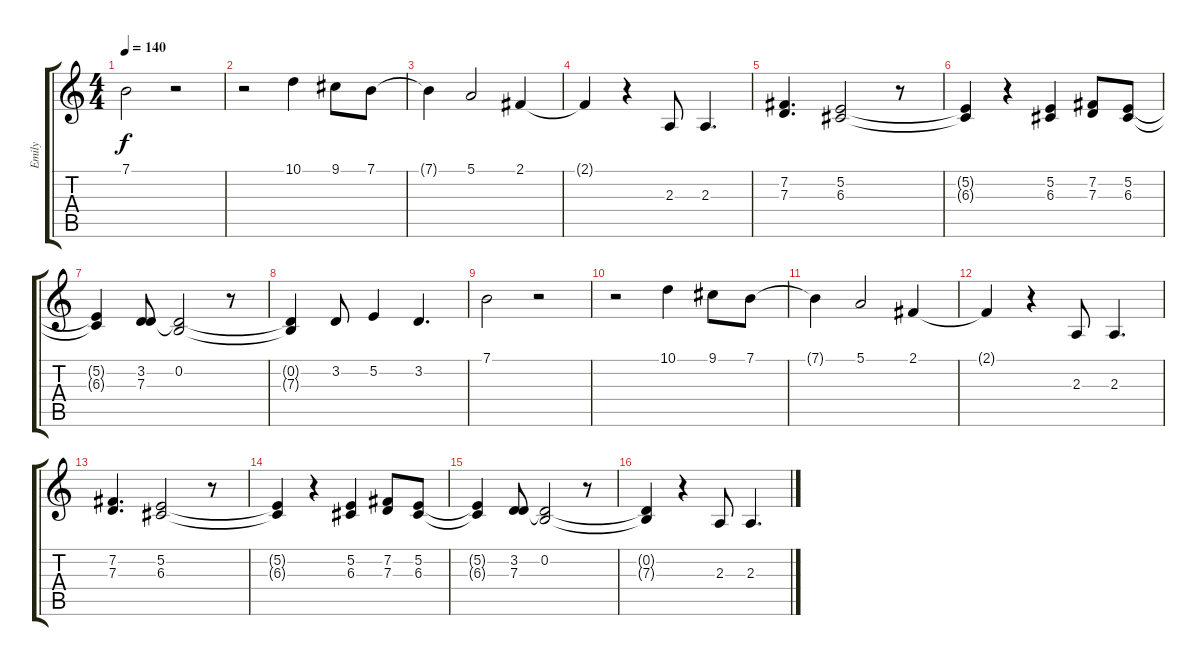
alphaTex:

\track ("Emily" "Emily") {instrument flute}
\staff {score tabs}
\tuning (E4 B3 G3 D3 A2 E2) {hide}
\ts (4 4)
\section ("" "")
\tempo 140
\clef g2
\ks c
7.1.2{dy f} r.2 |
r.2 10.1.4 9.1.8 7.1.8 |
7.1{t}.4 5.1.2 2.1.4 |
2.1{t}.4 r.4 2.3.8 2.3.4{d} |
(7.2 7.3).4{d} (5.2 6.3).2 r.8 |
(5.2{t} 6.3{t}).4 r.4 (5.2 6.3).4 (7.2 7.3).8 (5.2 6.3).8 |
(5.2{t} 6.3{t}).4 (3.2 7.3).8 (0.2 7.3{t}).2 r.8 |
(0.2{t} 7.3{t}).4 3.2.8 5.2.4 3.2.4{d} |
7.1.2 r.2 |
r.2 10.1.4 9.1.8 7.1.8 |
7.1{t}.4 5.1.2 2.1.4 |
2.1{t}.4 r.4 2.3.8 2.3.4{d} |
(7.2 7.3).4{d} (5.2 6.3).2 r.8 |
(5.2{t} 6.3{t}).4 r.4 (5.2 6.3).4 (7.2 7.3).8 (5.2 6.3).8 |
(5.2{t} 6.3{t}).4 (3.2 7.3).8 (0.2 7.3{t}).2 r.8 |
(0.2{t} 7.3{t}).4 r.4 2.3.8 2.3.4{d}
